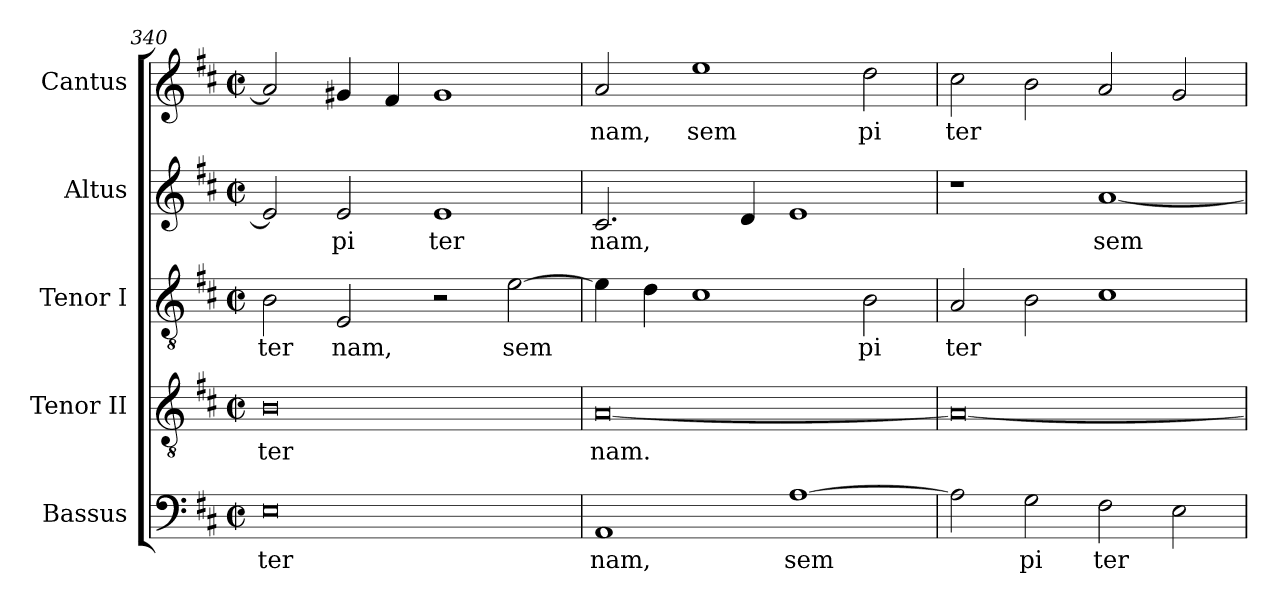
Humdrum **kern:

**kern	**text	**kern	**text	**kern	**text	**kern	**text	**kern	**text
*part5	*part5	*part4	*part4	*part3	*part3	*part2	*part2	*part1	*part1
*staff5	*staff5	*staff4	*staff4	*staff3	*staff3	*staff2	*staff2	*staff1	*staff1
*I"Bassus	*	*I"Tenor II	*	*I"Tenor I	*	*I"Altus	*	*I"Cantus	*
*I'B	*	*I'T II	*	*I'T I	*	*I'A	*	*I'C	*
*clefF4	*	*clefGv2	*	*clefGv2	*	*clefG2	*	*clefG2	*
*k[f#c#]	*	*k[f#c#]	*	*k[f#c#]	*	*k[f#c#]	*	*k[f#c#]	*
*D:	*	*D:	*	*D:	*	*D:	*	*D:	*
*M2/2	*	*M2/2	*	*M2/2	*	*M2/2	*	*M2/2	*
*met(c|)	*	*met(c|)	*	*met(c|)	*	*met(c|)	*	*met(c|)	*
=340	=340	=340	=340	=340	=340	=340	=340	=340	=340
!	!LO:LY:b:cj	!	!LO:LY:b:cj	!	!LO:LY:b:cj	!	!LO:LY:b:cj	!	!LO:LY:b:cj
0E	ter	0B	ter	2B\	ter	2e/]	.	2a/]	.
!	!	!	!	!	!LO:LY:b:cj	!	!LO:LY:b:cj	!	!LO:LY:b:cj
.	.	.	.	2E/	nam,	2e/	pi	4g#/	.
!	!	!	!	!	!	!	!	!	!LO:LY:b:cj
.	.	.	.	.	.	.	.	4f#/	.
!	!	!	!	!	!	!	!LO:LY:b:cj	!	!LO:LY:b:cj
.	.	.	.	2r	.	1e	ter	1g#	.
!	!	!	!	!	!LO:LY:b:cj	!	!	!	!
.	.	.	.	[>2e\	sem	.	.	.	.
=341	=341	=341	=341	=341	=341	=341	=341	=341	=341
!	!LO:LY:b:cj	!	!LO:LY:b:cj	!	!LO:LY:b:cj	!	!LO:LY:b:cj	!	!LO:LY:b:cj
1AA	nam,	[<0A	nam.	4e\]	.	2.c#/	nam,	2a/	nam,
!	!	!	!	!	!LO:LY:b:cj	!	!	!	!
.	.	.	.	4d\	.	.	.	.	.
!	!	!	!	!	!LO:LY:b:cj	!	!	!	!LO:LY:b:cj
.	.	.	.	1c#	.	.	.	1ee	sem
!	!	!	!	!	!	!	!LO:LY:b:cj	!	!
.	.	.	.	.	.	4d/	.	.	.
!	!LO:LY:b:cj	!	!	!	!	!	!LO:LY:b:cj	!	!
[>1A	sem	.	.	.	.	1e	.	.	.
!	!	!	!	!	!LO:LY:b:cj	!	!	!	!LO:LY:b:cj
.	.	.	.	2B\	pi	.	.	2dd\	pi
=342	=342	=342	=342	=342	=342	=342	=342	=342	=342
!	!LO:LY:b:cj	!	!LO:LY:b:cj	!	!LO:LY:b:cj	!	!	!	!LO:LY:b:cj
2A\]	.	0A_<	.	2A/	ter	1r	.	2cc#\	ter
!	!LO:LY:b:cj	!	!	!	!LO:LY:b:cj	!	!	!	!LO:LY:b:cj
2G\	pi	.	.	2B\	.	.	.	2b\	.
!	!LO:LY:b:cj	!	!	!	!LO:LY:b:cj	!	!LO:LY:b:cj	!	!LO:LY:b:cj
2F#\	ter	.	.	1c#	.	[<1a	sem	2a/	.
!	!LO:LY:b:cj	!	!	!	!	!	!	!	!LO:LY:b:cj
2E\	.	.	.	.	.	.	.	2g/	.
=	=	=	=	=	=	=	=	=	=
*-	*-	*-	*-	*-	*-	*-	*-	*-	*-
